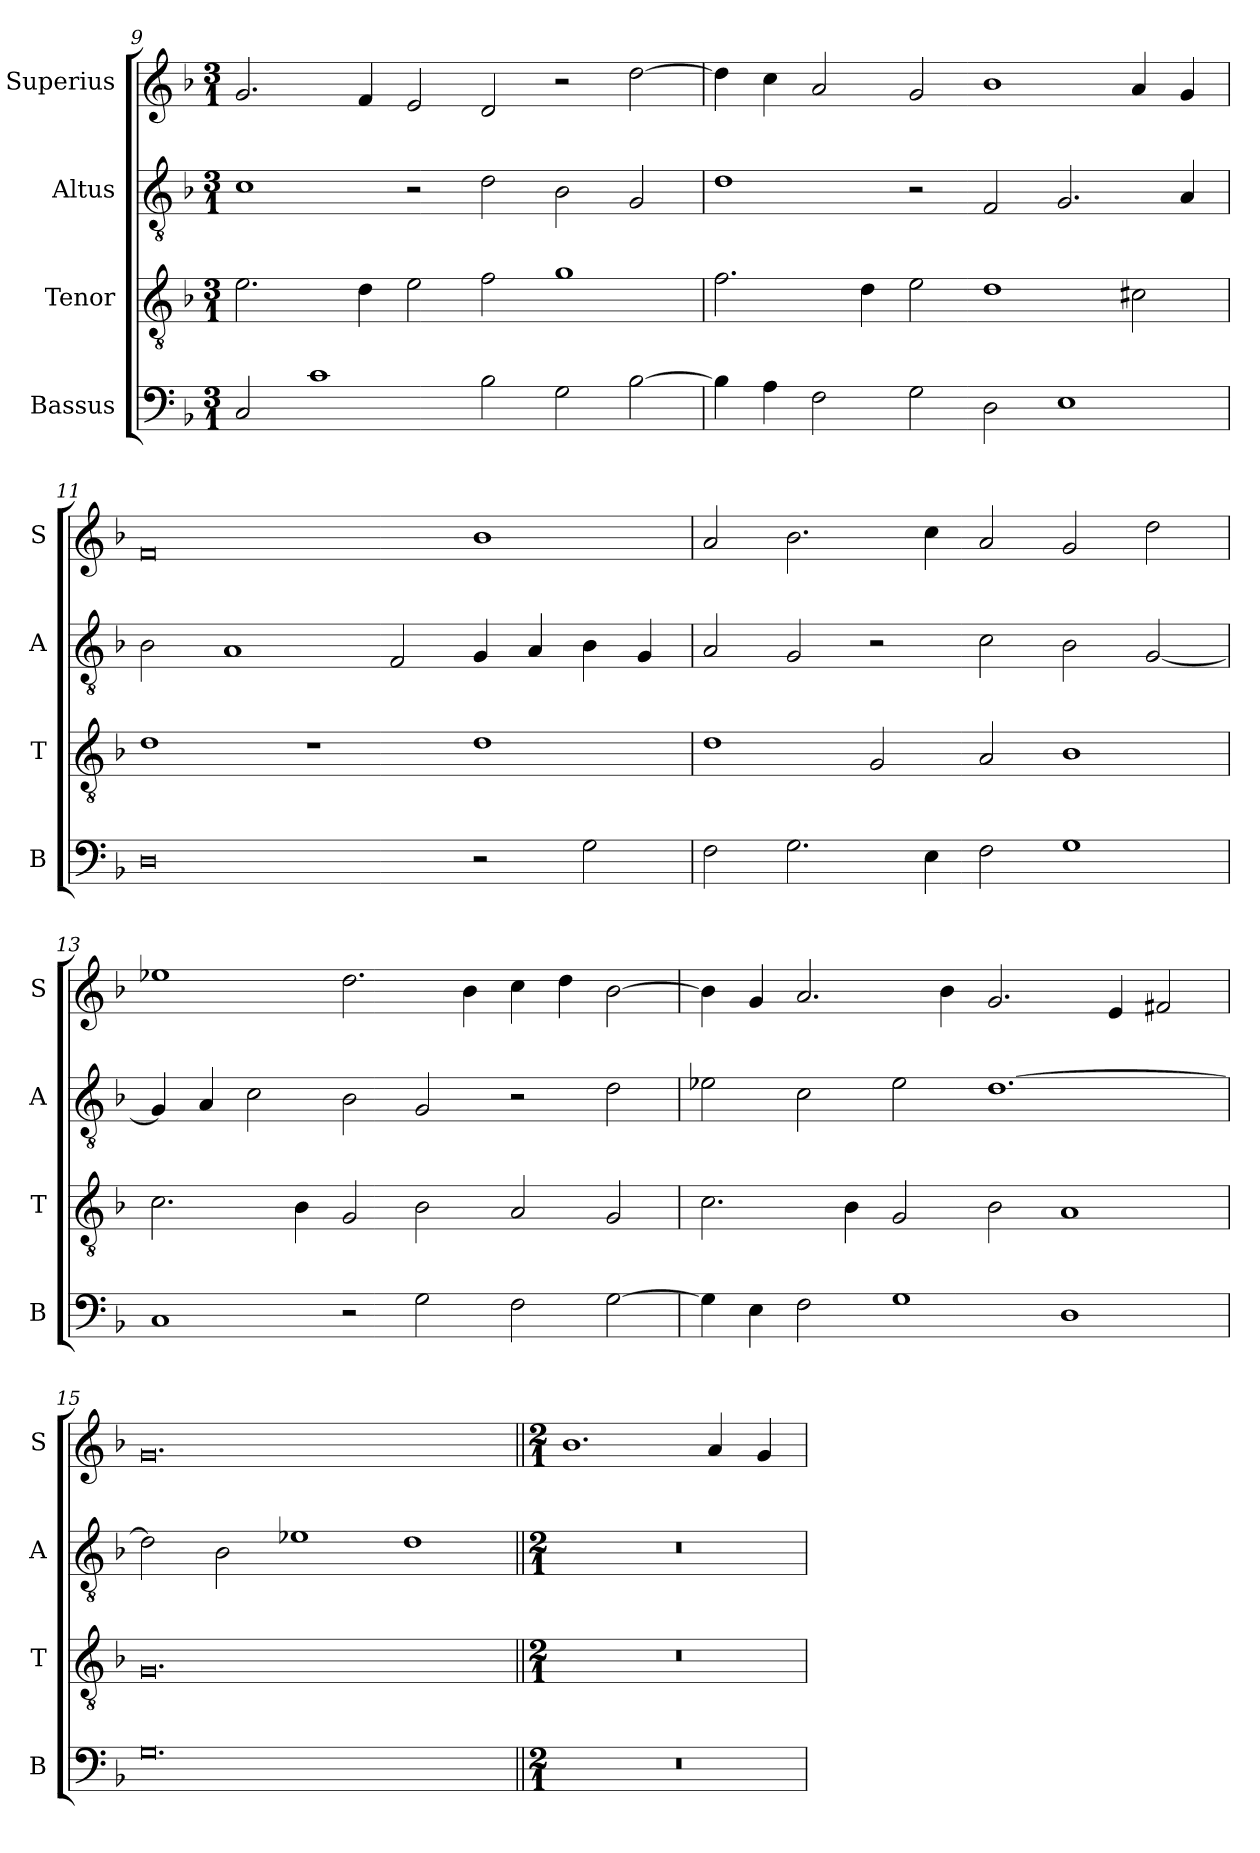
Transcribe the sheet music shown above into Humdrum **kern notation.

**kern	**kern	**kern	**kern
*part4	*part3	*part2	*part1
*staff4	*staff3	*staff2	*staff1
*I"Bassus	*I"Tenor	*I"Altus	*I"Superius
*I'B	*I'T	*I'A	*I'S
*clefF4	*clefGv2	*clefGv2	*clefG2
*k[b-]	*k[b-]	*k[b-]	*k[b-]
*M3/1	*M3/1	*M3/1	*M3/1
=9	=9	=9	=9
2C/	2.e\	1c	2.g/
1c	.	.	.
.	4d\	.	4f/
.	2e\	2r	2e/
2B-\	2f\	2d\	2d/
2G\	1g	2B-\	2r
[2B-\	.	2G/	[2dd\
=10	=10	=10	=10
4B-\]	2.f\	1d	4dd\]
4A\	.	.	4cc\
2F\	.	.	2a/
.	4d\	.	.
2G\	2e\	2r	2g/
2D\	1d	2F/	1b-
1E	.	2.G/	.
.	2c#X\	.	4a/
.	.	4A/	4g/
=11	=11	=11	=11
0D	1d	2B-\	0f
.	.	1A	.
.	1r	.	.
.	.	2F/	.
2r	1d	4G/	1b-
.	.	4A/	.
2G\	.	4B-\	.
.	.	4G/	.
=12	=12	=12	=12
2F\	1d	2A/	2a/
2.G\	.	2G/	2.b-\
.	2G/	2r	.
4E\	.	.	4cc\
2F\	2A/	2c\	2a/
1G	1B-	2B-\	2g/
.	.	[2G/	2dd\
=13	=13	=13	=13
1C	2.c\	4G/]	1ee-X
.	.	4A/	.
.	.	2c\	.
.	4B-\	.	.
2r	2G/	2B-\	2.dd\
2G\	2B-\	2G/	.
.	.	.	4b-\
2F\	2A/	2r	4cc\
.	.	.	4dd\
[2G\	2G/	2d\	[2b-\
=14	=14	=14	=14
4G\]	2.c\	2e-X\	4b-\]
4E\	.	.	4g/
2F\	.	2c\	2.a/
.	4B-\	.	.
1G	2G/	2e-\	.
.	.	.	4b-\
.	2B-\	[1.d	2.g/
1D	1A	.	.
.	.	.	4e/
.	.	.	2f#X/
=15	=15	=15	=15
0.G	0.G	2d\]	0.g
.	.	2B-\	.
.	.	1e-X	.
.	.	1d	.
!!LO:PB:g=z
=16||	=16||	=16||	=16||
*M2/1	*M2/1	*M2/1	*M2/1
0r	0r	0r	1.b-
.	.	.	4a/
.	.	.	4g/
=	=	=	=
*-	*-	*-	*-
